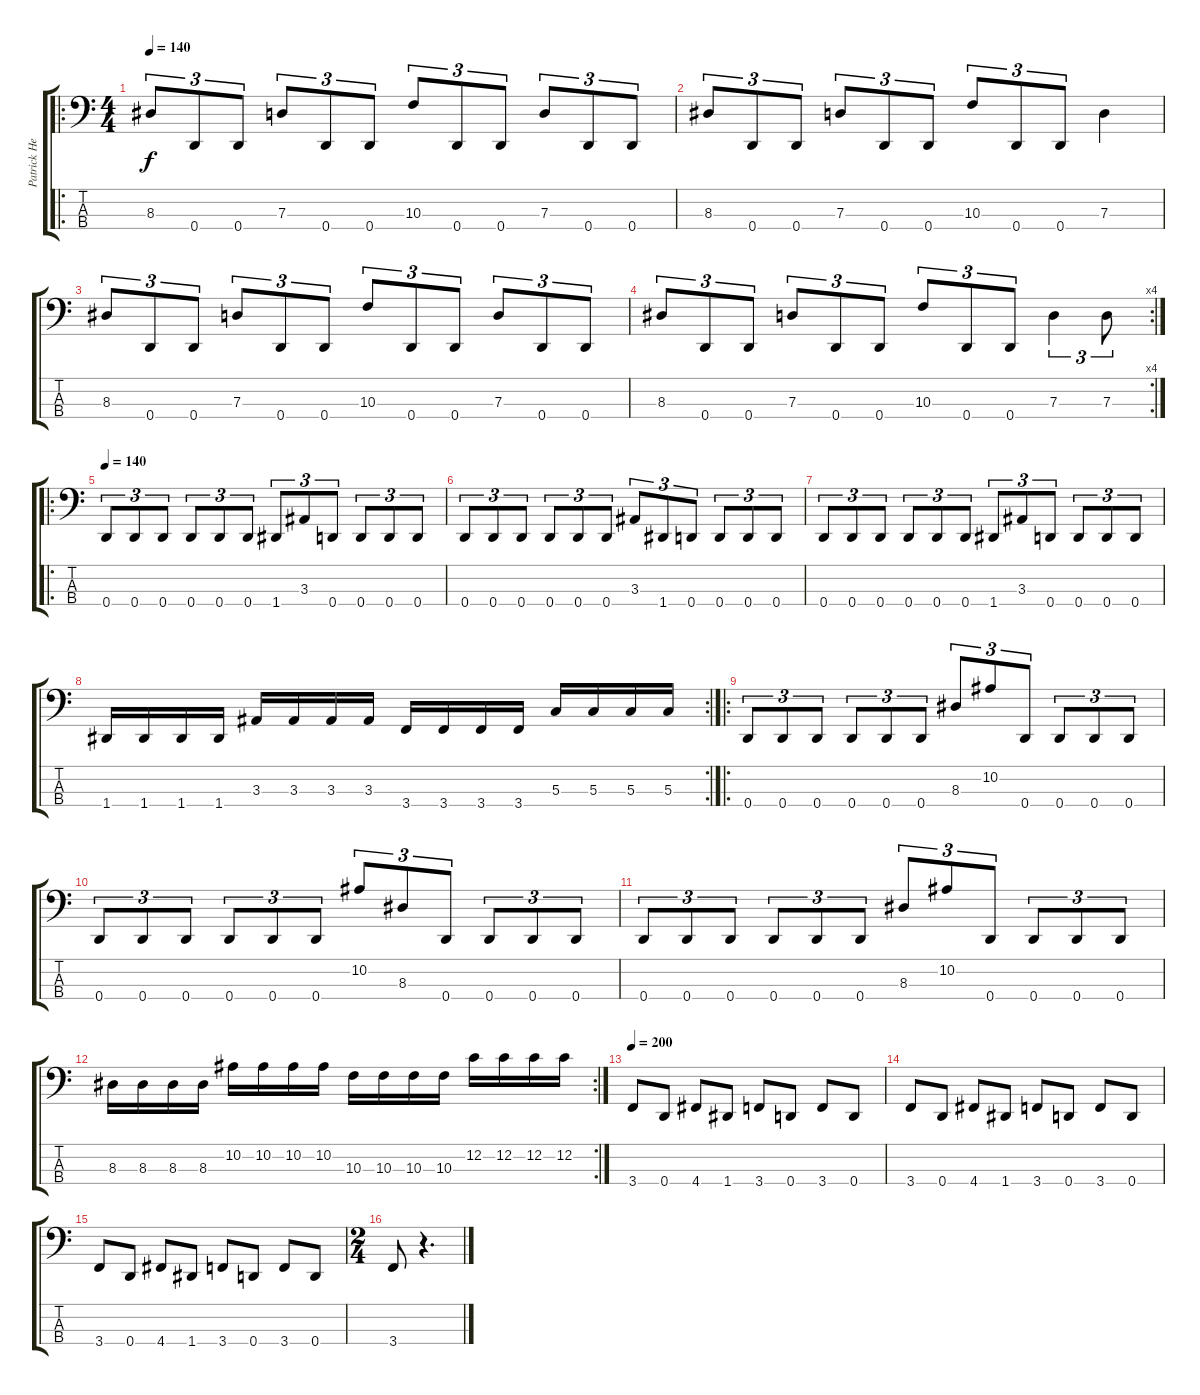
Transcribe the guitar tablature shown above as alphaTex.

\track ("Patrick Heims" "Patrick He") {instrument electricbassfinger}
\staff {score tabs}
\tuning (F2 C2 G1 D1) {hide}
\ro
\ts (4 4)
\tempo 140
\clef f4
\ks c
8.3.8{tu (3 2) dy f} 0.4.8{tu (3 2)} 0.4.8{tu (3 2)} 7.3.8{tu (3 2)} 0.4.8{tu (3 2)} 0.4.8{tu (3 2)} 10.3.8{tu (3 2)} 0.4.8{tu (3 2)} 0.4.8{tu (3 2)} 7.3.8{tu (3 2)} 0.4.8{tu (3 2)} 0.4.8{tu (3 2)} |
8.3.8{tu (3 2)} 0.4.8{tu (3 2)} 0.4.8{tu (3 2)} 7.3.8{tu (3 2)} 0.4.8{tu (3 2)} 0.4.8{tu (3 2)} 10.3.8{tu (3 2)} 0.4.8{tu (3 2)} 0.4.8{tu (3 2)} 7.3.4 |
8.3.8{tu (3 2)} 0.4.8{tu (3 2)} 0.4.8{tu (3 2)} 7.3.8{tu (3 2)} 0.4.8{tu (3 2)} 0.4.8{tu (3 2)} 10.3.8{tu (3 2)} 0.4.8{tu (3 2)} 0.4.8{tu (3 2)} 7.3.8{tu (3 2)} 0.4.8{tu (3 2)} 0.4.8{tu (3 2)} |
\rc 4
8.3.8{tu (3 2)} 0.4.8{tu (3 2)} 0.4.8{tu (3 2)} 7.3.8{tu (3 2)} 0.4.8{tu (3 2)} 0.4.8{tu (3 2)} 10.3.8{tu (3 2)} 0.4.8{tu (3 2)} 0.4.8{tu (3 2)} 7.3.4{tu (3 2)} 7.3.8{tu (3 2)} |
\ro
\tempo 140
0.4.8{tu (3 2)} 0.4.8{tu (3 2)} 0.4.8{tu (3 2)} 0.4.8{tu (3 2)} 0.4.8{tu (3 2)} 0.4.8{tu (3 2)} 1.4.8{tu (3 2)} 3.3.8{tu (3 2)} 0.4.8{tu (3 2)} 0.4.8{tu (3 2)} 0.4.8{tu (3 2)} 0.4.8{tu (3 2)} |
0.4.8{tu (3 2)} 0.4.8{tu (3 2)} 0.4.8{tu (3 2)} 0.4.8{tu (3 2)} 0.4.8{tu (3 2)} 0.4.8{tu (3 2)} 3.3.8{tu (3 2)} 1.4.8{tu (3 2)} 0.4.8{tu (3 2)} 0.4.8{tu (3 2)} 0.4.8{tu (3 2)} 0.4.8{tu (3 2)} |
0.4.8{tu (3 2)} 0.4.8{tu (3 2)} 0.4.8{tu (3 2)} 0.4.8{tu (3 2)} 0.4.8{tu (3 2)} 0.4.8{tu (3 2)} 1.4.8{tu (3 2)} 3.3.8{tu (3 2)} 0.4.8{tu (3 2)} 0.4.8{tu (3 2)} 0.4.8{tu (3 2)} 0.4.8{tu (3 2)} |
\rc 2
1.4.16 1.4.16 1.4.16 1.4.16 3.3.16 3.3.16 3.3.16 3.3.16 3.4.16 3.4.16 3.4.16 3.4.16 5.3.16 5.3.16 5.3.16 5.3.16 |
\ro
0.4.8{tu (3 2)} 0.4.8{tu (3 2)} 0.4.8{tu (3 2)} 0.4.8{tu (3 2)} 0.4.8{tu (3 2)} 0.4.8{tu (3 2)} 8.3.8{tu (3 2)} 10.2.8{tu (3 2)} 0.4.8{tu (3 2)} 0.4.8{tu (3 2)} 0.4.8{tu (3 2)} 0.4.8{tu (3 2)} |
0.4.8{tu (3 2)} 0.4.8{tu (3 2)} 0.4.8{tu (3 2)} 0.4.8{tu (3 2)} 0.4.8{tu (3 2)} 0.4.8{tu (3 2)} 10.2.8{tu (3 2)} 8.3.8{tu (3 2)} 0.4.8{tu (3 2)} 0.4.8{tu (3 2)} 0.4.8{tu (3 2)} 0.4.8{tu (3 2)} |
0.4.8{tu (3 2)} 0.4.8{tu (3 2)} 0.4.8{tu (3 2)} 0.4.8{tu (3 2)} 0.4.8{tu (3 2)} 0.4.8{tu (3 2)} 8.3.8{tu (3 2)} 10.2.8{tu (3 2)} 0.4.8{tu (3 2)} 0.4.8{tu (3 2)} 0.4.8{tu (3 2)} 0.4.8{tu (3 2)} |
\rc 2
8.3.16 8.3.16 8.3.16 8.3.16 10.2.16 10.2.16 10.2.16 10.2.16 10.3.16 10.3.16 10.3.16 10.3.16 12.2.16 12.2.16 12.2.16 12.2.16 |
\tempo 200
3.4.8 0.4.8 4.4.8 1.4.8 3.4.8 0.4.8 3.4.8 0.4.8 |
3.4.8 0.4.8 4.4.8 1.4.8 3.4.8 0.4.8 3.4.8 0.4.8 |
3.4.8 0.4.8 4.4.8 1.4.8 3.4.8 0.4.8 3.4.8 0.4.8 |
\ts (2 4)
3.4.8 r.4{d}
